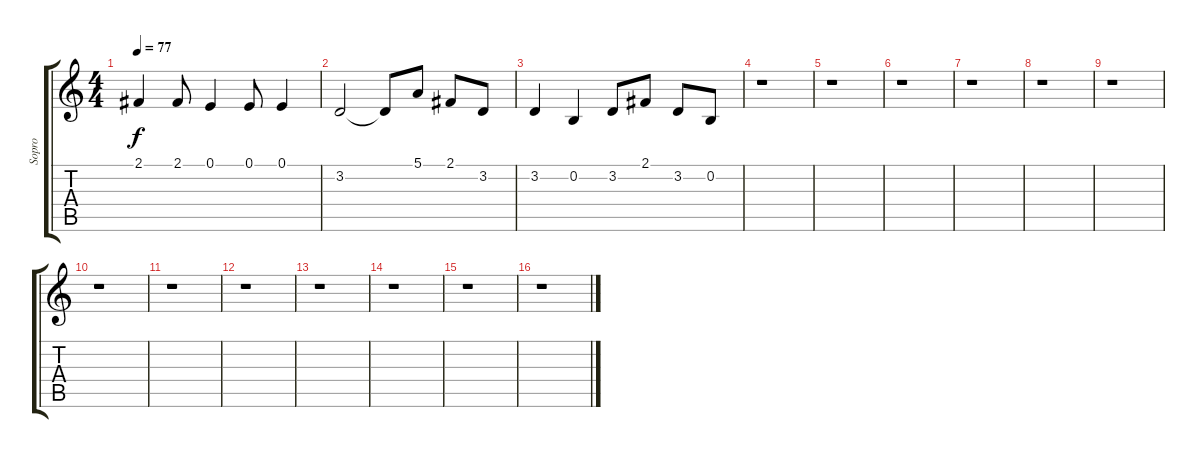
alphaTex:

\track ("Sopro" "Sopro") {instrument brasssection}
\staff {score tabs}
\tuning (E4 B3 G3 D3 A2 E2) {hide}
\ts (4 4)
\tempo 77
\clef g2
\ks c
2.1.4{dy f} 2.1.8 0.1.4 0.1.8 0.1.4 |
3.2.2 3.2{t}.8 5.1.8 2.1.8 3.2.8 |
3.2.4 0.2.4 3.2.8 2.1.8 3.2.8 0.2.8 |
r.1 |
r.1 |
r.1 |
r.1 |
r.1 |
r.1 |
r.1 |
r.1 |
r.1 |
r.1 |
r.1 |
r.1 |
r.1
